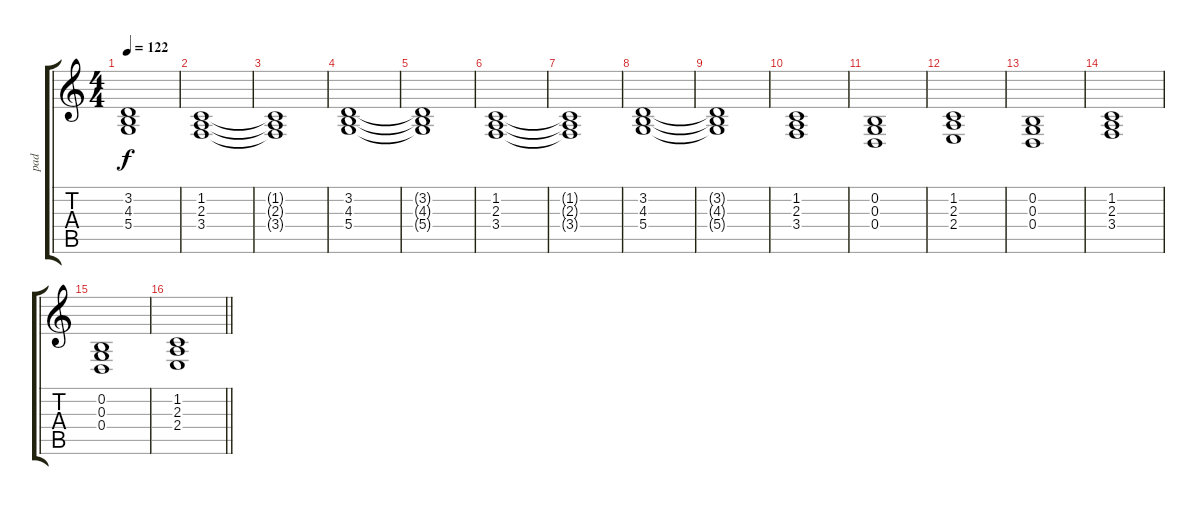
\track ("pad" "pad") {instrument fx6goblins}
\staff {score tabs}
\tuning (E4 B3 G3 D3 A2 E2) {hide}
\ts (4 4)
\tempo 122
\clef g2
\ks c
(3.2{t} 4.3{t} 5.4{t}).1{dy f} |
(1.2 2.3 3.4).1 |
(1.2{t} 2.3{t} 3.4{t}).1 |
(3.2 4.3 5.4).1 |
(3.2{t} 4.3{t} 5.4{t}).1 |
(1.2 2.3 3.4).1 |
(1.2{t} 2.3{t} 3.4{t}).1 |
(3.2 4.3 5.4).1 |
(3.2{t} 4.3{t} 5.4{t}).1 |
(1.2 2.3 3.4).1 |
(0.2 0.3 0.4).1 |
(1.2 2.3 2.4).1 |
(0.2 0.3 0.4).1 |
(1.2 2.3 3.4).1 |
(0.2 0.3 0.4).1 |
\barLineRight lightlight
(1.2 2.3 2.4).1
